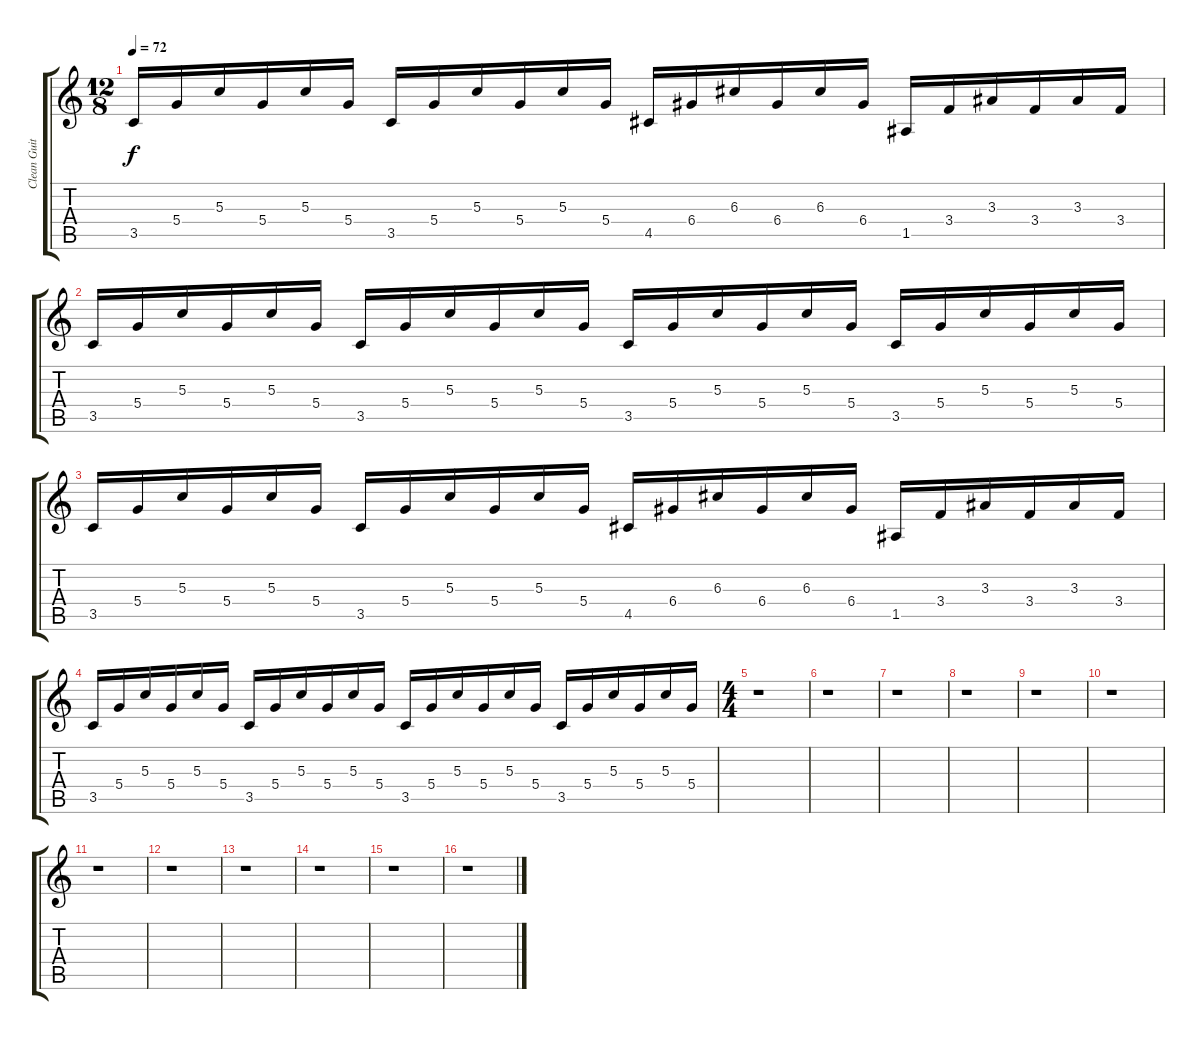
\track ("Clean Guitar 1" "Clean Guit") {instrument acousticguitarsteel}
\staff {score tabs}
\tuning (E4 B3 G3 D3 A2 E2) {hide}
\ts (12 8)
\tempo 72
\clef g2
\ks c
3.5.16{dy f} 5.4.16 5.3.16 5.4.16 5.3.16 5.4.16 3.5.16 5.4.16 5.3.16 5.4.16 5.3.16 5.4.16 4.5.16 6.4.16 6.3.16 6.4.16 6.3.16 6.4.16 1.5.16 3.4.16 3.3.16 3.4.16 3.3.16 3.4.16 |
3.5.16 5.4.16 5.3.16 5.4.16 5.3.16 5.4.16 3.5.16 5.4.16 5.3.16 5.4.16 5.3.16 5.4.16 3.5.16 5.4.16 5.3.16 5.4.16 5.3.16 5.4.16 3.5.16 5.4.16 5.3.16 5.4.16 5.3.16 5.4.16 |
3.5.16 5.4.16 5.3.16 5.4.16 5.3.16 5.4.16 3.5.16 5.4.16 5.3.16 5.4.16 5.3.16 5.4.16 4.5.16 6.4.16 6.3.16 6.4.16 6.3.16 6.4.16 1.5.16 3.4.16 3.3.16 3.4.16 3.3.16 3.4.16 |
3.5.16 5.4.16 5.3.16 5.4.16 5.3.16 5.4.16 3.5.16 5.4.16 5.3.16 5.4.16 5.3.16 5.4.16 3.5.16 5.4.16 5.3.16 5.4.16 5.3.16 5.4.16 3.5.16 5.4.16 5.3.16 5.4.16 5.3.16 5.4.16 |
\ts (4 4)
r.1 |
r.1 |
r.1 |
r.1 |
r.1 |
r.1 |
r.1 |
r.1 |
r.1 |
r.1 |
r.1 |
r.1
